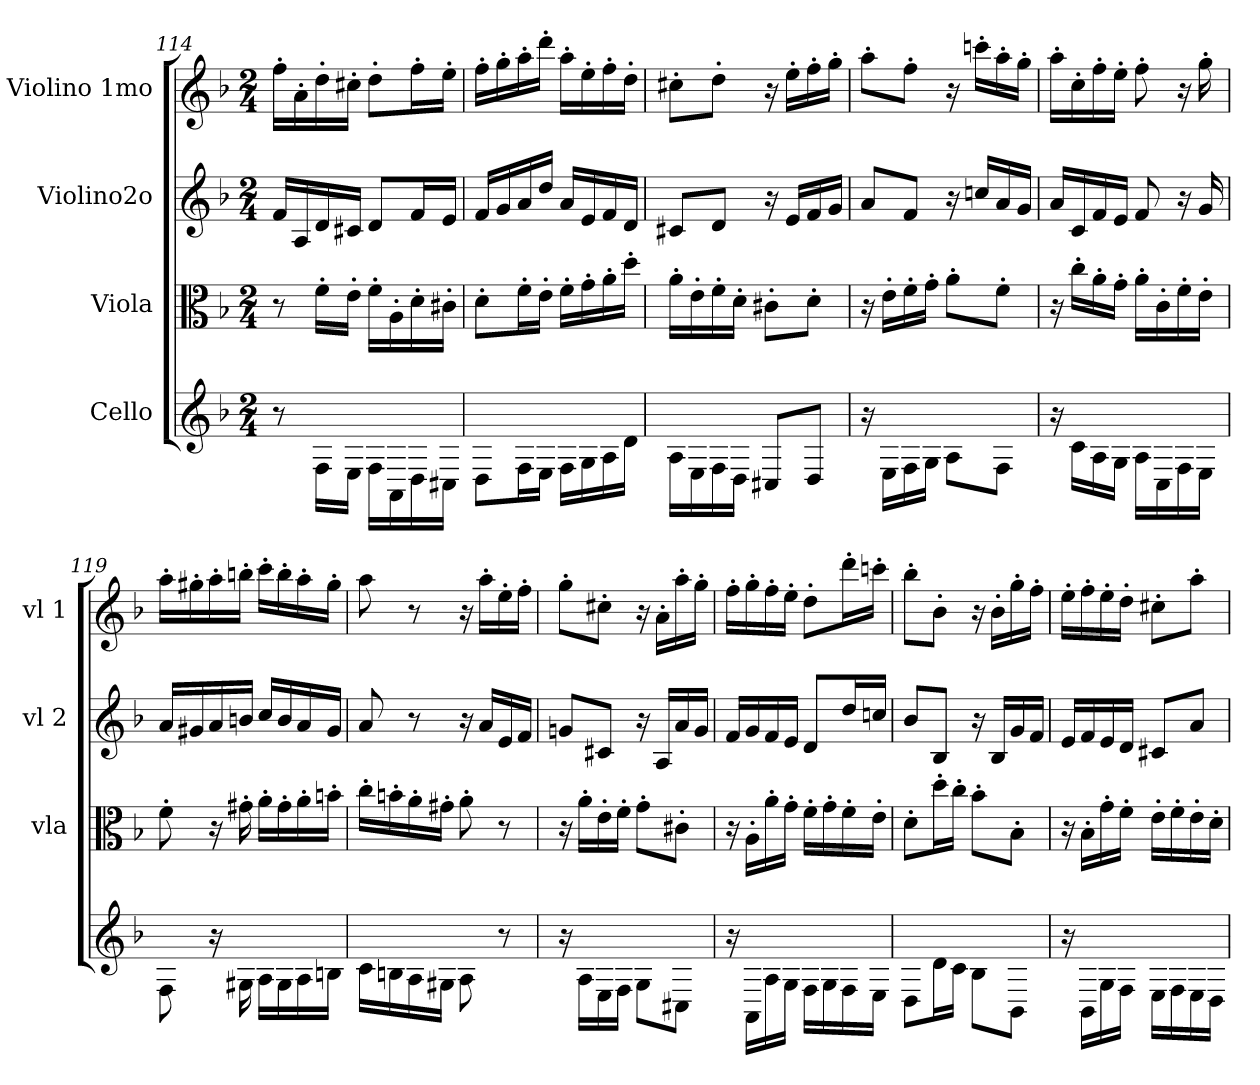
**kern	**kern	**kern	**kern
*part4	*part3	*part2	*part1
*staff4	*staff3	*staff2	*staff1
*I"Cello	*I"Viola	*I"Violino2o	*I"Violino 1mo
*	*I'vla	*I'vl 2	*I'vl 1
*clefG2	*clefC3	*clefG2	*clefG2
*k[b-]	*k[b-]	*k[b-]	*k[b-]
*M2/4	*M2/4	*M2/4	*M2/4
=114	=114	=114	=114
8r	8r	16f/LL	16ff'\LL
.	.	16A/	16a'\
16F\LL	16f'\LL	16d/	16dd'\
16E\JJ	16e'\JJ	16c#X/JJ	16cc#X'\JJ
16F\LL	16f'\LL	8d/L	8dd'\L
16AA\	16A'\	.	.
16D\	16d'\	16f/L	16ff'\L
16C#X\JJ	16c#X'\JJ	16e/JJ	16ee'\JJ
=115	=115	=115	=115
8D\L	8d'\L	16f/LL	16ff'\LL
.	.	16g/	16gg'\
16F\L	16f'\L	16a/	16aa'\
16E\JJ	16e'\JJ	16dd/JJ	16ddd'\JJ
16F\LL	16f'\LL	16a/LL	16aa'\LL
16G\	16g'\	16e/	16ee'\
16A\	16a'\	16f/	16ff'\
16d\JJ	16dd'\JJ	16d/JJ	16dd'\JJ
=116	=116	=116	=116
16A\LL	16a'\LL	8c#X/L	8cc#X'\L
16E\	16e'\	.	.
16F\	16f'\	8d/J	8dd'\J
16D\JJ	16d'\JJ	.	.
8C#X/L	8c#X'\L	16r	16r
.	.	16e/LL	16ee'\LL
8D/J	8d'\J	16f/	16ff'\
.	.	16g/JJ	16gg'\JJ
=117	=117	=117	=117
16r	16r	8a/L	8aa'\L
16E\LL	16e'\LL	.	.
16F\	16f'\	8f/J	8ff'\J
16G\JJ	16g'\JJ	.	.
8A\L	8a'\L	16r	16r
.	.	16ccn/LL	16cccn'\LL
8F\J	8f'\J	16a/	16aa'\
.	.	16g/JJ	16gg'\JJ
=118	=118	=118	=118
16r	16r	16a/LL	16aa'\LL
16c\LL	16cc'\LL	16c/	16cc'\
16A\	16a'\	16f/	16ff'\
16G\JJ	16g'\JJ	16e/JJ	16ee'\JJ
16A\LL	16a'\LL	8f/	8ff'\
16C\	16c'\	.	.
16F\	16f'\	16r	16r
16E\JJ	16e'\JJ	16g/	16gg'\
=119	=119	=119	=119
8F\	8f'\	16a/LL	16aa'\LL
.	.	16g#X/	16gg#X'\
16r	16r	16a/	16aa'\
16G#X\	16g#X'\	16bn/JJ	16bbn'\JJ
16A\LL	16a'\LL	16cc/LL	16ccc'\LL
16G#\	16g#'\	16b/	16bb'\
16A\	16a'\	16a/	16aa'\
16Bn\JJ	16bn'\JJ	16g#/JJ	16gg#'\JJ
=120	=120	=120	=120
16c\LL	16cc'\LL	8a/	8aa\
16Bn\	16bn'\	.	.
16A\	16a'\	8r	8r
16G#X\JJ	16g#X'\JJ	.	.
8A\	8a'\	16r	16r
.	.	16a/LL	16aa'\LL
8r	8r	16e/	16ee'\
.	.	16f/JJ	16ff'\JJ
=121	=121	=121	=121
16r	16r	8gn/L	8gg'\L
16A\LL	16a'\LL	.	.
16E\	16e'\	8c#X/J	8cc#X'\J
16F\JJ	16f'\JJ	.	.
8G\L	8g'\L	16r	16r
.	.	16A/LL	16a'\LL
8C#X\J	8c#X'\J	16a/	16aa'\
.	.	16g/JJ	16gg'\JJ
=122	=122	=122	=122
16r	16r	16f/LL	16ff'\LL
16AA\LL	16A'\LL	16g/	16gg'\
16A\	16a'\	16f/	16ff'\
16G\JJ	16g'\JJ	16e/JJ	16ee'\JJ
16F\LL	16f'\LL	8d/L	8dd'\L
16G\	16g'\	.	.
16F\	16f'\	16dd/L	16ddd'\L
16E\JJ	16e'\JJ	16ccn/JJ	16cccn'\JJ
=123	=123	=123	=123
8D\L	8d'\L	8b-/L	8bb-'\L
16d\L	16dd'\L	8B-/J	8b-'\J
16c\JJ	16cc'\JJ	.	.
8B-\L	8b-'\L	16r	16r
.	.	16B-/LL	16b-'\LL
8BB-\J	8B-'\J	16g/	16gg'\
.	.	16f/JJ	16ff'\JJ
=124	=124	=124	=124
16r	16r	16e/LL	16ee'\LL
16BB-\LL	16B-'\LL	16f/	16ff'\
16G\	16g'\	16e/	16ee'\
16F\JJ	16f'\JJ	16d/JJ	16dd'\JJ
16E\LL	16e'\LL	8c#X/L	8cc#X'\L
16F\	16f'\	.	.
16E\	16e'\	8a/J	8aa'\J
16D\JJ	16d'\JJ	.	.
=	=	=	=
*-	*-	*-	*-
